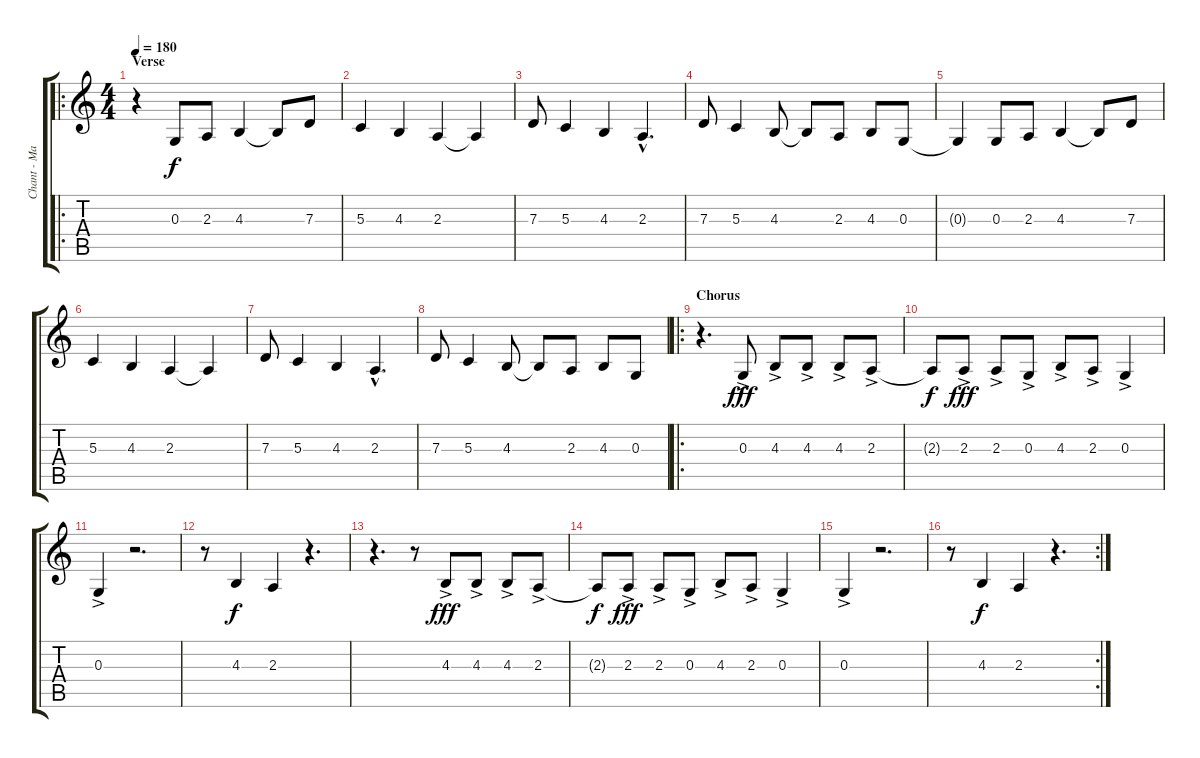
\track ("Chant - Mark" "Chant - Ma") {instrument synthbrass1}
\staff {score tabs}
\tuning (E4 B3 G3 D3 A2 E2) {hide}
\ro
\ts (4 4)
\section ("" "Verse")
\tempo 180
\clef g2
\ks c
r.4{dy f} 0.3.8{volume 16} 2.3.8 4.3.4 4.3{t}.8 7.3.8 |
5.3.4 4.3.4 2.3.4 2.3{t}.4 |
7.3.8 5.3.4 4.3.4 2.3{hac}.4{d} |
7.3.8 5.3.4 4.3.8 4.3{t}.8 2.3.8 4.3.8 0.3.8 |
0.3{t}.4 0.3.8 2.3.8 4.3.4 4.3{t}.8 7.3.8 |
5.3.4 4.3.4 2.3.4 2.3{t}.4 |
7.3.8 5.3.4 4.3.4 2.3{hac}.4{d} |
7.3.8 5.3.4 4.3.8 4.3{t}.8 2.3.8 4.3.8 0.3.8 |
\ro
\section ("" "Chorus")
r.4{d} 0.3{ac}.8{dy fff} 4.3{ac}.8 4.3{ac}.8 4.3{ac}.8 2.3{ac}.8 |
2.3{t}.8{dy f} 2.3{ac}.8{dy fff} 2.3{ac}.8 0.3{ac}.8 4.3{ac}.8 2.3{ac}.8 0.3{ac}.4 |
0.3{ac}.4 r.2{d} |
r.8 4.3.4{dy f} 2.3.4 r.4{d} |
r.4{d} r.8 4.3{ac}.8{dy fff} 4.3{ac}.8 4.3{ac}.8 2.3{ac}.8 |
2.3{t}.8{dy f} 2.3{ac}.8{dy fff} 2.3{ac}.8 0.3{ac}.8 4.3{ac}.8 2.3{ac}.8 0.3{ac}.4 |
0.3{ac}.4 r.2{d} |
\rc 2
r.8 4.3.4{dy f} 2.3.4 r.4{d}
